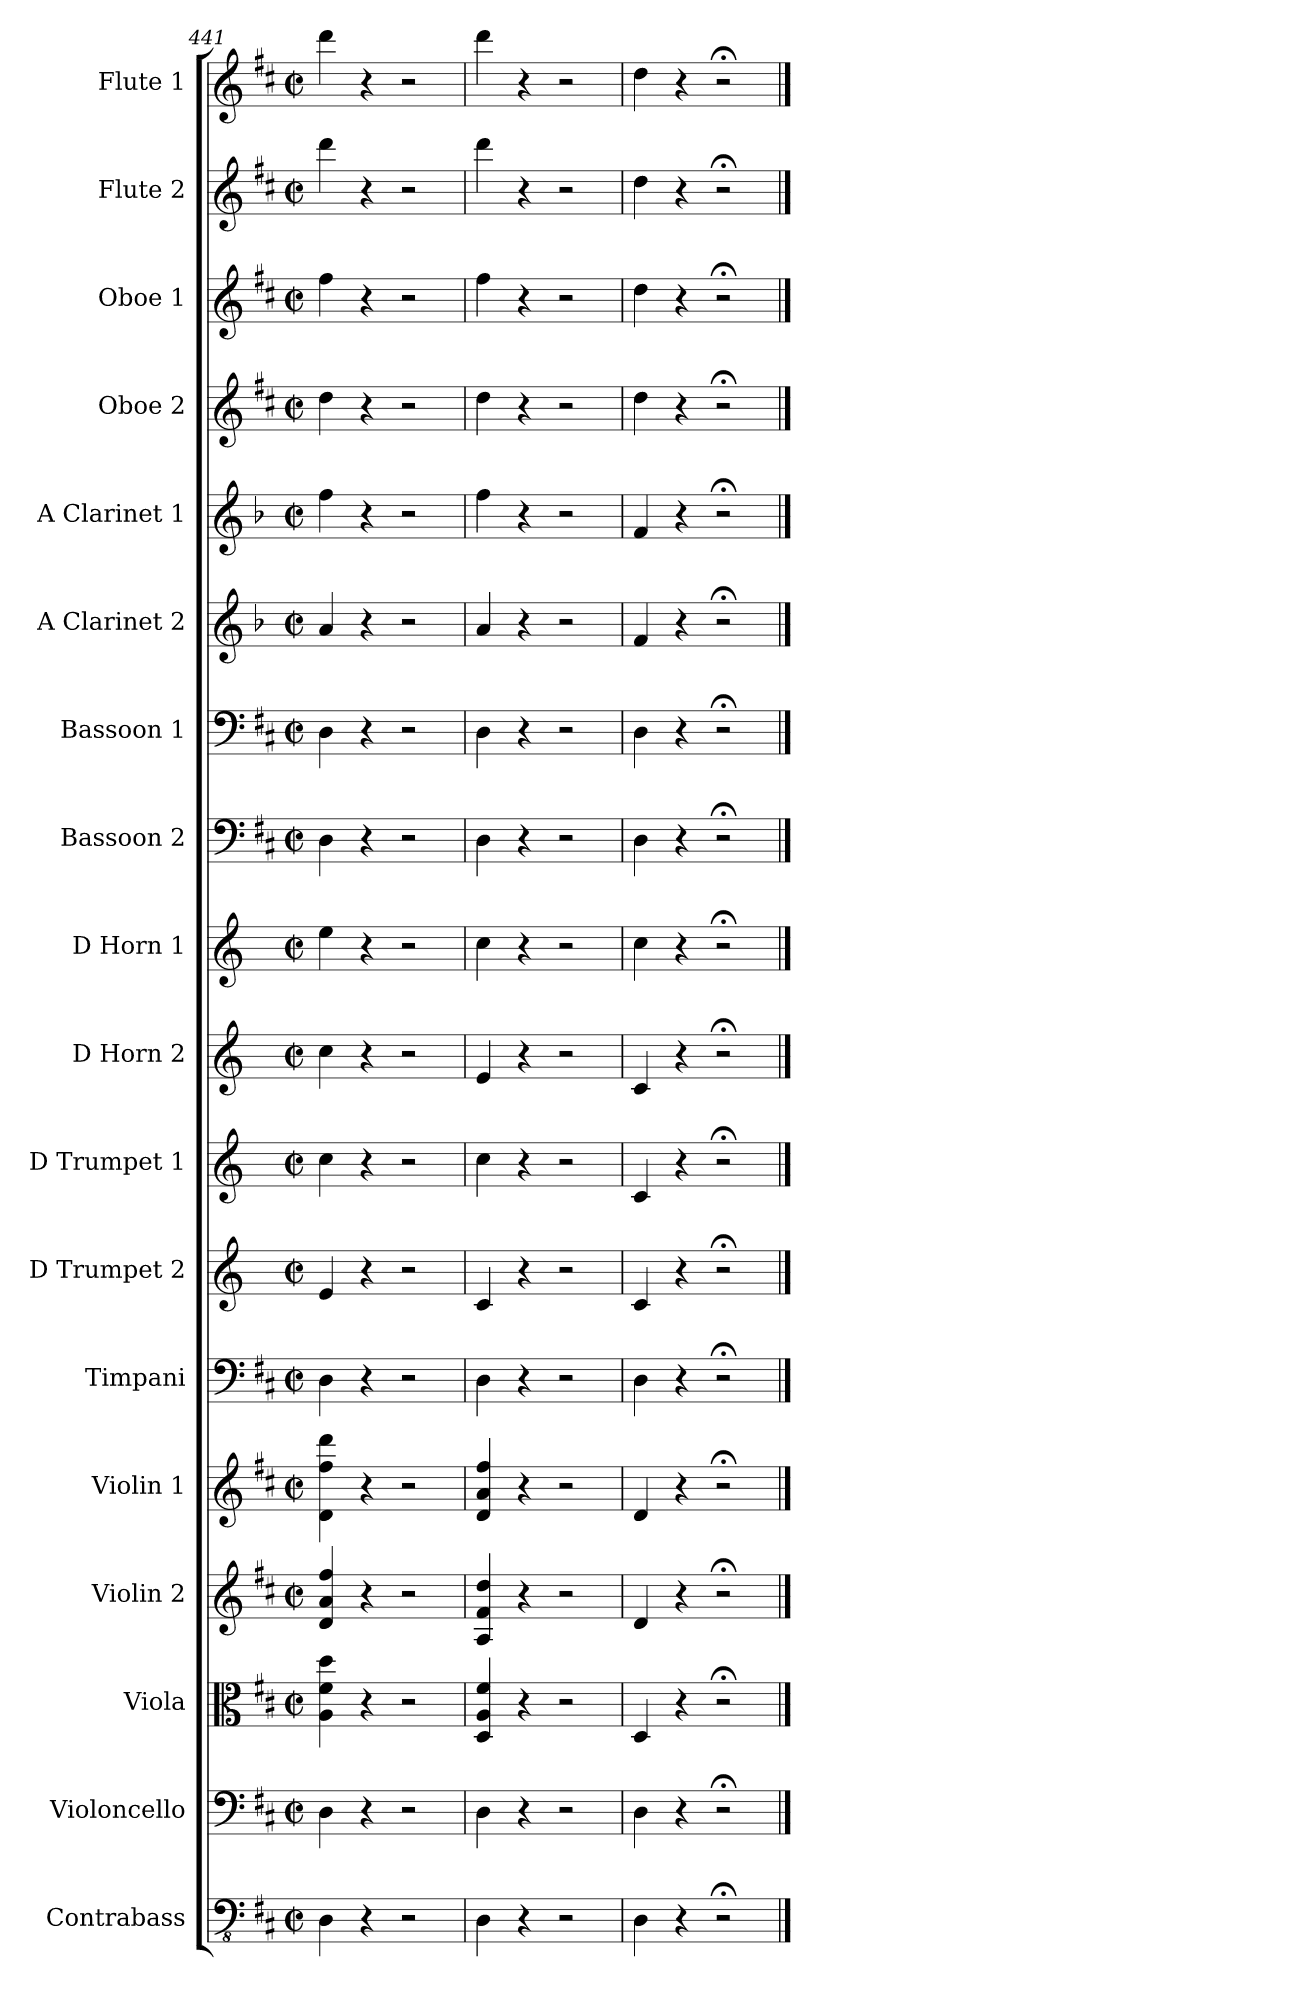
**kern	**kern	**kern	**kern	**kern	**kern	**kern	**kern	**kern	**kern	**kern	**kern	**kern	**kern	**kern	**kern	**kern	**kern
*part18	*part17	*part16	*part15	*part14	*part13	*part12	*part11	*part10	*part9	*part8	*part7	*part6	*part5	*part4	*part3	*part2	*part1
*staff18	*staff17	*staff16	*staff15	*staff14	*staff13	*staff12	*staff11	*staff10	*staff9	*staff8	*staff7	*staff6	*staff5	*staff4	*staff3	*staff2	*staff1
*I"Contrabass	*I"Violoncello	*I"Viola	*I"Violin 2	*I"Violin 1	*I"Timpani	*I"D Trumpet 2	*I"D Trumpet 1	*I"D Horn 2	*I"D Horn 1	*I"Bassoon 2	*I"Bassoon 1	*I"A Clarinet 2	*I"A Clarinet 1	*I"Oboe 2	*I"Oboe 1	*I"Flute 2	*I"Flute 1
*I'Cb	*I'Vc	*I'Vla	*I'Vln 2	*I'Vln 1	*I'Timp	*I'Tpt 2	*I'Tpt 1	*I'Hn 2	*I'Hn 1	*I'Bsn 2	*I'Bsn 1	*I'Cl 2	*I'Cl 1	*I'Ob 2	*I'Ob 1	*I'Fl 2	*I'Fl 1
*clefFv4	*clefF4	*clefC3	*clefG2	*clefG2	*clefF4	*clefG2	*clefG2	*clefG2	*clefG2	*clefF4	*clefF4	*clefG2	*clefG2	*clefG2	*clefG2	*clefG2	*clefG2
*	*	*	*	*	*	*ITrd-1c-2	*ITrd-1c-2	*ITrd6c10	*ITrd6c10	*	*	*ITrd2c3	*ITrd2c3	*	*	*	*
*k[f#c#]	*k[f#c#]	*k[f#c#]	*k[f#c#]	*k[f#c#]	*k[f#c#]	*k[f#c#]	*k[f#c#]	*k[f#c#]	*k[f#c#]	*k[f#c#]	*k[f#c#]	*k[f#c#]	*k[f#c#]	*k[f#c#]	*k[f#c#]	*k[f#c#]	*k[f#c#]
*M2/2	*M2/2	*M2/2	*M2/2	*M2/2	*M2/2	*M2/2	*M2/2	*M2/2	*M2/2	*M2/2	*M2/2	*M2/2	*M2/2	*M2/2	*M2/2	*M2/2	*M2/2
*met(c|)	*met(c|)	*met(c|)	*met(c|)	*met(c|)	*met(c|)	*met(c|)	*met(c|)	*met(c|)	*met(c|)	*met(c|)	*met(c|)	*met(c|)	*met(c|)	*met(c|)	*met(c|)	*met(c|)	*met(c|)
=441	=441	=441	=441	=441	=441	=441	=441	=441	=441	=441	=441	=441	=441	=441	=441	=441	=441
4DD\	4D\	4A\ 4f#\ 4dd\	4d/ 4a/ 4ff#/	4d\ 4ff#\ 4ddd\	4D\	4f#/	4dd\	4d\	4f#\	4D\	4D\	4f#/	4dd\	4dd\	4ff#\	4ddd\	4ddd\
4r	4r	4r	4r	4r	4r	4r	4r	4r	4r	4r	4r	4r	4r	4r	4r	4r	4r
2r	2r	2r	2r	2r	2r	2r	2r	2r	2r	2r	2r	2r	2r	2r	2r	2r	2r
=442	=442	=442	=442	=442	=442	=442	=442	=442	=442	=442	=442	=442	=442	=442	=442	=442	=442
4DD\	4D\	4D/ 4A/ 4f#/	4A/ 4f#/ 4dd/	4d/ 4a/ 4ff#/	4D\	4d/	4dd\	4F#/	4d\	4D\	4D\	4f#/	4dd\	4dd\	4ff#\	4ddd\	4ddd\
4r	4r	4r	4r	4r	4r	4r	4r	4r	4r	4r	4r	4r	4r	4r	4r	4r	4r
2r	2r	2r	2r	2r	2r	2r	2r	2r	2r	2r	2r	2r	2r	2r	2r	2r	2r
=443	=443	=443	=443	=443	=443	=443	=443	=443	=443	=443	=443	=443	=443	=443	=443	=443	=443
4DD\	4D\	4D/	4d/	4d/	4D\	4d/	4d/	4D/	4d\	4D\	4D\	4d/	4d/	4dd\	4dd\	4dd\	4dd\
4r	4r	4r	4r	4r	4r	4r	4r	4r	4r	4r	4r	4r	4r	4r	4r	4r	4r
2r;<	2r;<	2r;<	2r;<	2r;<	2r;<	2r;<	2r;<	2r;<	2r;<	2r;<	2r;<	2r;<	2r;<	2r;<	2r;<	2r;<	2r;<
==	==	==	==	==	==	==	==	==	==	==	==	==	==	==	==	==	==
*-	*-	*-	*-	*-	*-	*-	*-	*-	*-	*-	*-	*-	*-	*-	*-	*-	*-
